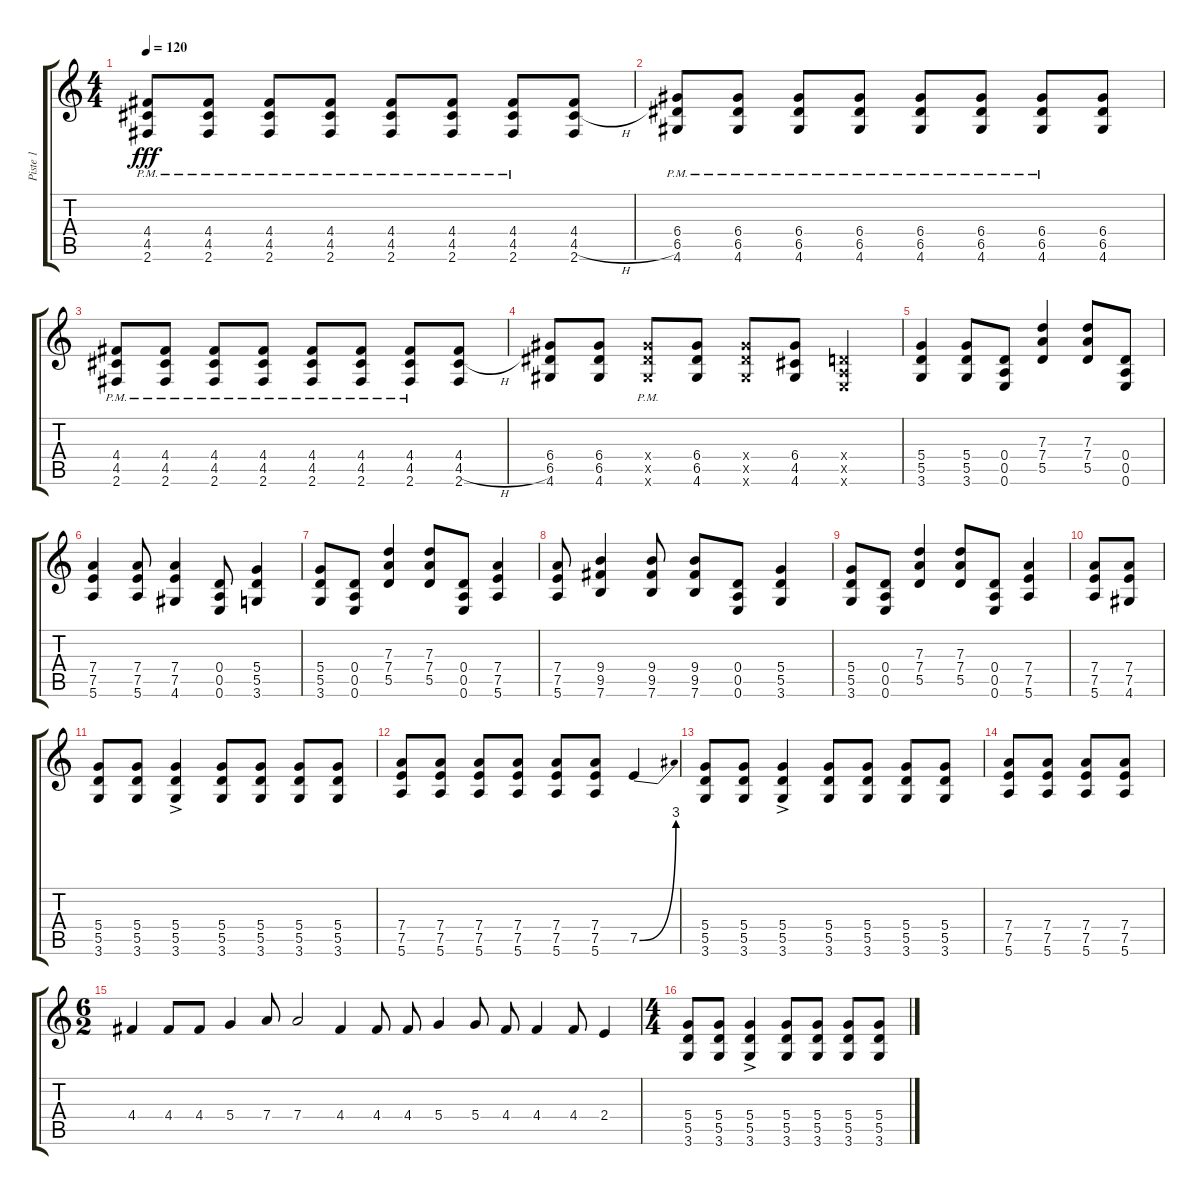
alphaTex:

\track ("Piste 1" "Piste 1") {instrument distortionguitar}
\staff {score tabs}
\tuning (E4 B3 G3 D3 A2 E2) {hide}
\ts (4 4)
\tempo 120
\clef g2
\ks c
(4.4{pm} 4.5{pm} 2.6{pm}).8{dy fff} (4.4{pm} 4.5{pm} 2.6{pm}).8 (4.4{pm} 4.5{pm} 2.6{pm}).8 (4.4{pm} 4.5{pm} 2.6{pm}).8 (4.4{pm} 4.5{pm} 2.6{pm}).8 (4.4{pm} 4.5{pm} 2.6).8 (4.4{pm} 4.5{pm} 2.6{pm}).8 (4.4 4.5{h} 2.6).8 |
(6.4{pm} 6.5{pm} 4.6{pm}).8 (6.4{pm} 6.5{pm} 4.6{pm}).8 (6.4{pm} 6.5{pm} 4.6{pm}).8 (6.4{pm} 6.5{pm} 4.6{pm}).8 (6.4{pm} 6.5{pm} 4.6{pm}).8 (6.4{pm} 6.5{pm} 4.6).8 (6.4{pm} 6.5{pm} 4.6{pm}).8 (6.4 6.5 4.6).8 |
(4.4{pm} 4.5{pm} 2.6{pm}).8 (4.4{pm} 4.5{pm} 2.6{pm}).8 (4.4{pm} 4.5{pm} 2.6{pm}).8 (4.4{pm} 4.5{pm} 2.6{pm}).8 (4.4{pm} 4.5{pm} 2.6{pm}).8 (4.4{pm} 4.5{pm} 2.6).8 (4.4{pm} 4.5{pm} 2.6{pm}).8 (4.4 4.5{h} 2.6).8 |
(6.4 6.5 4.6).8 (6.4 6.5 4.6).8 (6.4{x} 6.5{x} 4.6{pm x}).8 (6.4 6.5 4.6).8 (6.4{x} 6.5{x} 4.6{x}).8 (6.4 4.5 4.6).8 (0.4{x} 0.5{x} 0.6{x}).4 |
(5.4 5.5 3.6).4 (5.4 5.5 3.6).8 (0.4 0.5 0.6).8 (7.3 7.4 5.5).4 (7.3 7.4 5.5).8 (0.4 0.5 0.6).8 |
(7.4 7.5 5.6).4 (7.4 7.5 5.6).8 (7.4 7.5 4.6).4 (0.4 0.5 0.6).8 (5.4 5.5 3.6).4 |
(5.4 5.5 3.6).8 (0.4 0.5 0.6).8 (7.3 7.4 5.5).4 (7.3 7.4 5.5).8 (0.4 0.5 0.6).8 (7.4 7.5 5.6).4 |
(7.4 7.5 5.6).8 (9.4 9.5 7.6).4 (9.4 9.5 7.6).8 (9.4 9.5 7.6).8 (0.4 0.5 0.6).8 (5.4 5.5 3.6).4 |
(5.4 5.5 3.6).8 (0.4 0.5 0.6).8 (7.3 7.4 5.5).4 (7.3 7.4 5.5).8 (0.4 0.5 0.6).8 (7.4 7.5 5.6).4 |
(7.4 7.5 5.6).8 (7.4 7.5 4.6).8 |
(5.4 5.5 3.6).8 (5.4 5.5 3.6).8 (5.4{ac} 5.5{ac} 3.6{ac}).4 (5.4 5.5 3.6).8 (5.4 5.5 3.6).8 (5.4 5.5 3.6).8 (5.4 5.5 3.6).8 |
(7.4 7.5 5.6).8 (7.4 7.5 5.6).8 (7.4 7.5 5.6).8 (7.4 7.5 5.6).8 (7.4 7.5 5.6).8 (7.4 7.5 5.6).8 7.5{be (bend 0 0 60 12)}.4 |
(5.4 5.5 3.6).8 (5.4 5.5 3.6).8 (5.4{ac} 5.5{ac} 3.6{ac}).4 (5.4 5.5 3.6).8 (5.4 5.5 3.6).8 (5.4 5.5 3.6).8 (5.4 5.5 3.6).8 |
(7.4 7.5 5.6).8 (7.4 7.5 5.6).8 (7.4 7.5 5.6).8 (7.4 7.5 5.6).8 |
\ts (6 2)
4.4.4 4.4.8 4.4.8 5.4.4 7.4.8 7.4.2 4.4.4 4.4.8 4.4.8 5.4.4 5.4.8 4.4.8 4.4.4 4.4.8 2.4.4 |
\ts (4 4)
(5.4 5.5 3.6).8 (5.4 5.5 3.6).8 (5.4{ac} 5.5{ac} 3.6{ac}).4 (5.4 5.5 3.6).8 (5.4 5.5 3.6).8 (5.4 5.5 3.6).8 (5.4 5.5 3.6{h}).8
